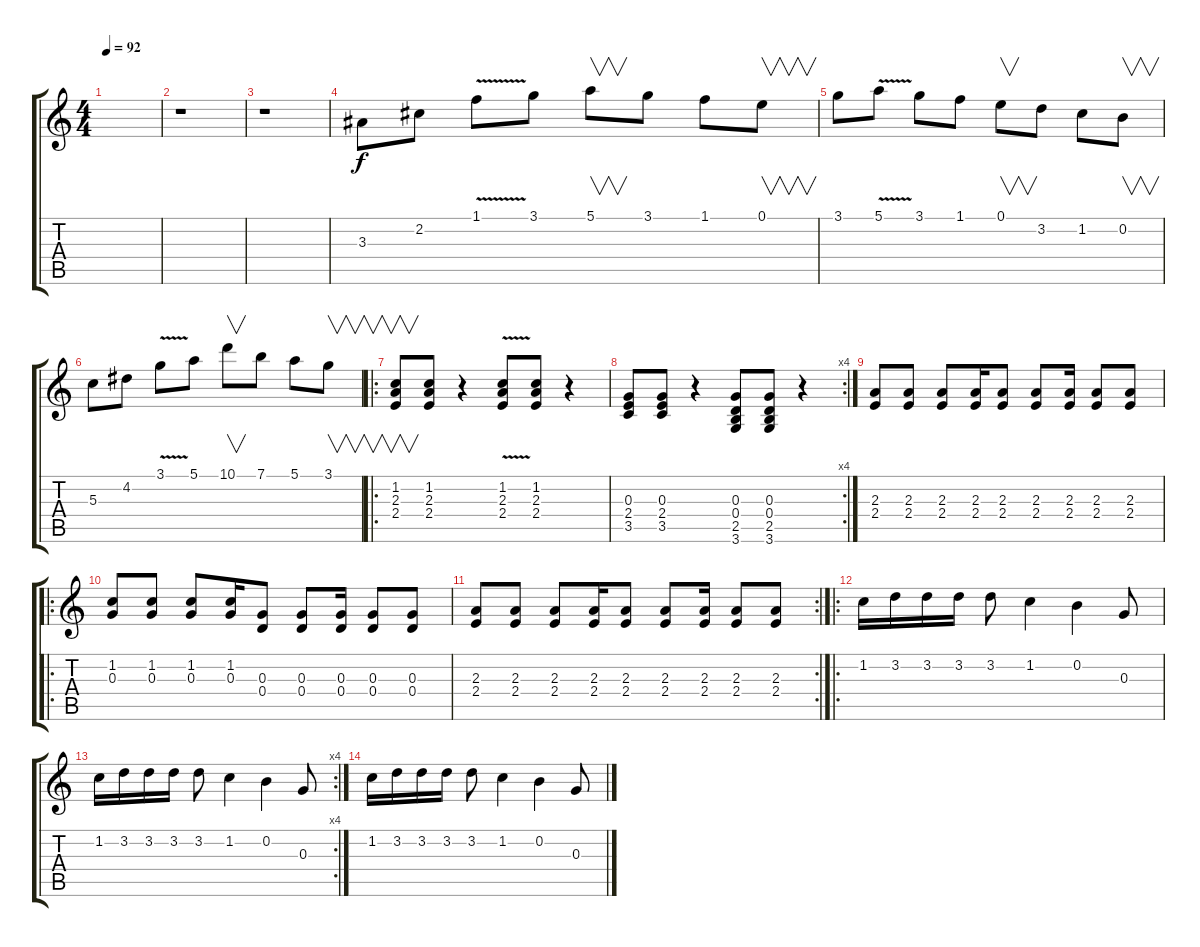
\track "" {instrument distortionguitar}
\staff {score tabs}
\tuning (E4 B3 G3 D3 A2 E2) {hide}
\ts (4 4)
\tempo 92
\clef g2
\ks c
|
r.1 |
r.1 |
3.3.8 2.2.8 1.1{v}.8 3.1.8 5.1.8{v} 3.1.8 1.1.8 0.1.8{v} |
3.1.8 5.1{v}.8 3.1.8 1.1.8 0.1.8{v} 3.2.8 1.2.8 0.2.8{v} |
5.3.8 4.2.8 3.1{v}.8 5.1.8 10.1.8{v} 7.1.8 5.1.8 3.1.8{v} |
\ro
(1.2 2.3 2.4).8{v} (1.2 2.3 2.4).8 r.4 (1.2{v} 2.3{v} 2.4{v}).8 (1.2 2.3 2.4).8 r.4 |
\rc 4
(0.3 2.4 3.5).8 (0.3 2.4 3.5).8 r.4 (0.3 0.4 2.5 3.6).8 (0.3 0.4 2.5 3.6).8 r.4 |
(2.3 2.4).8 (2.3 2.4).8 (2.3 2.4).8 (2.3 2.4).16 (2.3 2.4).8 (2.3 2.4).8 (2.3 2.4).16 (2.3 2.4).8 (2.3 2.4).8 |
\ro
(1.2 0.3).8 (1.2 0.3).8 (1.2 0.3).8 (1.2 0.3).16 (0.3 0.4).8 (0.3 0.4).8 (0.3 0.4).16 (0.3 0.4).8 (0.3 0.4).8 |
\rc 2
(2.3 2.4).8 (2.3 2.4).8 (2.3 2.4).8 (2.3 2.4).16 (2.3 2.4).8 (2.3 2.4).8 (2.3 2.4).16 (2.3 2.4).8 (2.3 2.4).8 |
\ro
1.2.16 3.2.16 3.2.16 3.2.16 3.2.8 1.2.4 0.2.4 0.3.8 |
\rc 4
1.2.16 3.2.16 3.2.16 3.2.16 3.2.8 1.2.4 0.2.4 0.3.8 |
1.2.16 3.2.16 3.2.16 3.2.16 3.2.8 1.2.4 0.2.4 0.3.8
